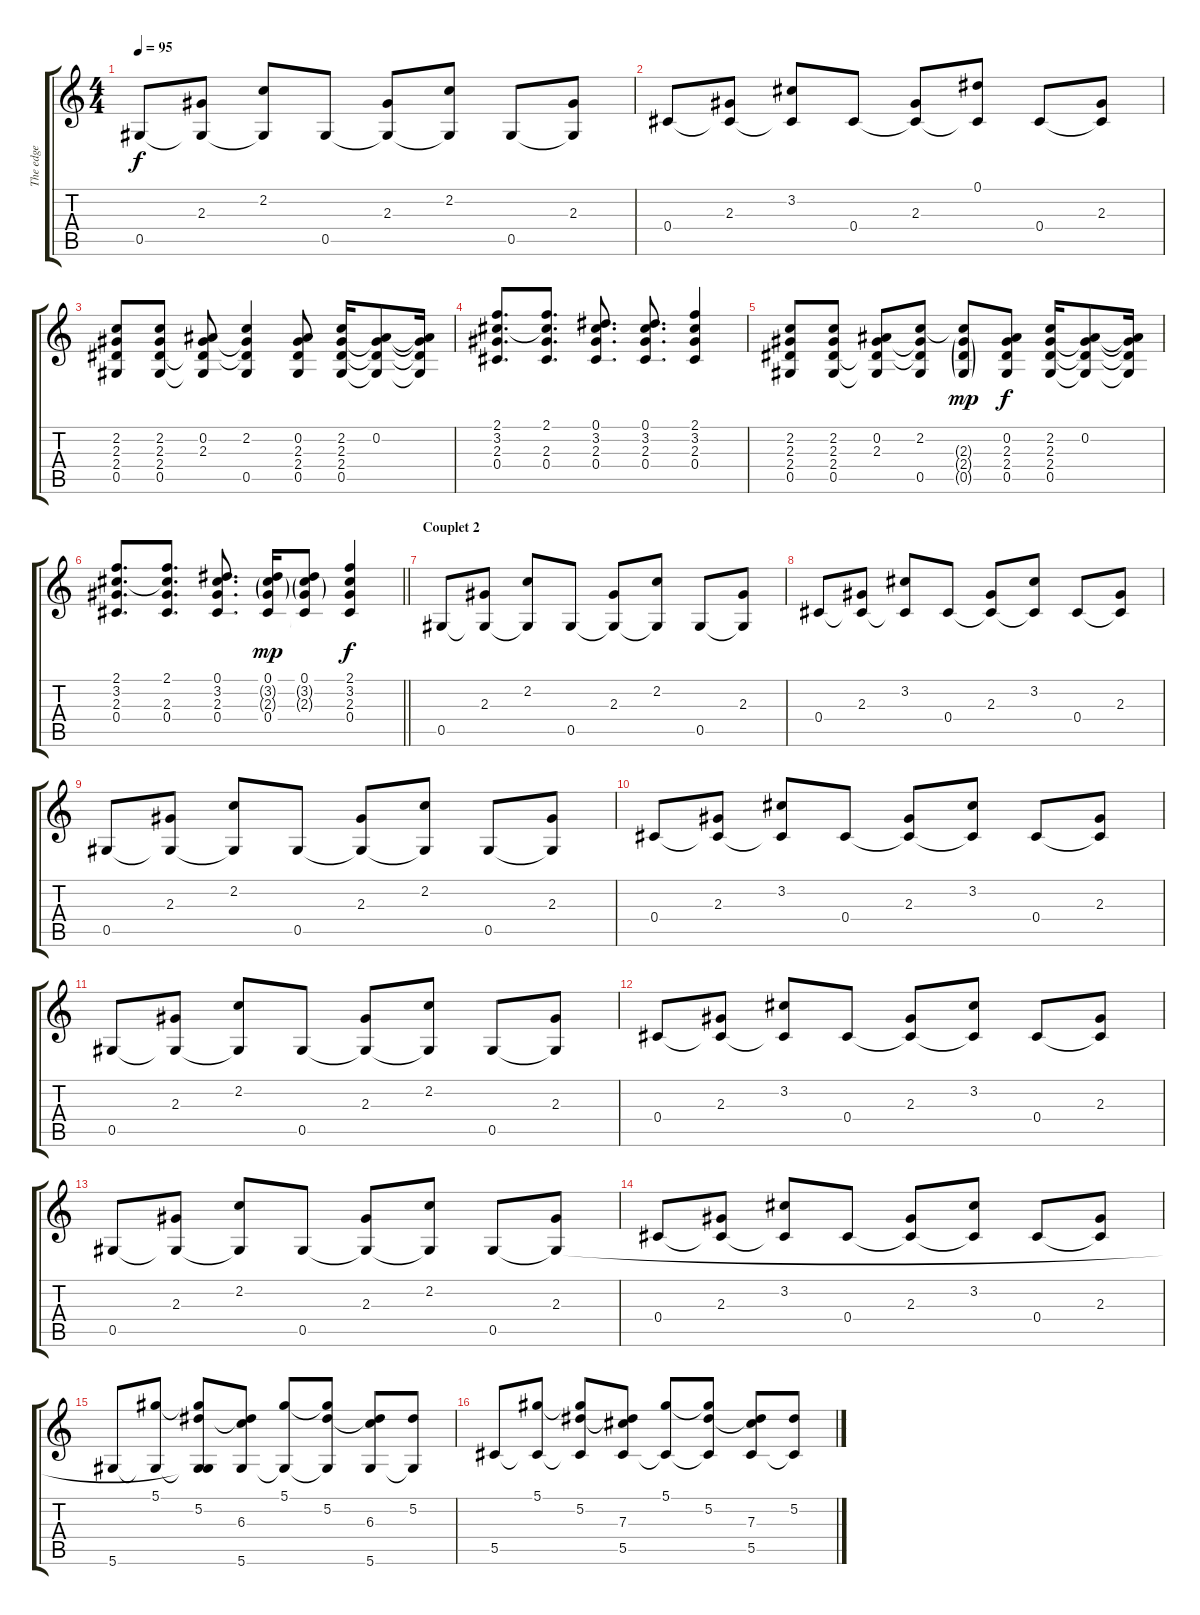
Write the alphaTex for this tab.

\track ("The edge" "The edge") {instrument electricguitarjazz}
\staff {score tabs}
\tuning (Eb4 Bb3 Gb3 Db3 Ab2 Eb2) {hide}
\ts (4 4)
\tempo 95
\clef g2
\ks c
0.5.8{dy f} (2.3 0.5{t}).8 (2.2 0.5{t}).8 0.5.8 (2.3 0.5{t}).8 (2.2 0.5{t}).8 0.5.8 (2.3 0.5{t}).8 |
0.4.8 (2.3 0.4{t}).8 (3.2 0.4{t}).8 0.4.8 (2.3 0.4{t}).8 (0.1 0.4{t}).8 0.4.8 (2.3 0.4{t}).8 |
(2.2 2.3 2.4 0.5).8 (2.2 2.3 2.4 0.5).8 (0.2 2.3 2.4{t} 0.5{t}).8 (2.2 2.3{t} 2.4{t} 0.5).4 (0.2 2.3 2.4 0.5).8 (2.2 2.3 2.4 0.5).16 (0.2 2.3{t} 2.4{t} 0.5{t}).8 (0.2{t} 2.3{t} 2.4{t} 0.5{t}).16 |
(2.1 3.2 2.3 0.4).8{d} (2.1 3.2{t} 2.3 0.4).8{d} (0.1 3.2 2.3 0.4).8{d} (0.1 3.2 2.3 0.4).8{d} (2.1 3.2 2.3 0.4).4 |
(2.2 2.3 2.4 0.5).8 (2.2 2.3 2.4 0.5).8 (0.2 2.3 2.4{t} 0.5{t}).8 (2.2 2.3{t} 2.4{t} 0.5).8 (2.2{t} 2.3{g} 2.4{g} 0.5{g}).8{dy mp} (0.2 2.3 2.4 0.5).8{dy f} (2.2 2.3 2.4 0.5).16 (0.2 2.3{t} 2.4{t} 0.5{t}).8 (0.2{t} 2.3{t} 2.4{t} 0.5{t}).16 |
\barLineRight lightlight
(2.1 3.2 2.3 0.4).8{d} (2.1 3.2{t} 2.3 0.4).8{d} (0.1 3.2 2.3 0.4).8{d} (0.1 3.2{g} 2.3{g} 0.4).16{dy mp} (0.1 3.2{g} 2.3{g} 0.4{t}).8 (2.1 3.2 2.3 0.4).4{dy f} |
\section ("" "Couplet 2")
0.5.8 (2.3 0.5{t}).8 (2.2 0.5{t}).8 0.5.8 (2.3 0.5{t}).8 (2.2 0.5{t}).8 0.5.8 (2.3 0.5{t}).8 |
0.4.8 (2.3 0.4{t}).8 (3.2 0.4{t}).8 0.4.8 (2.3 0.4{t}).8 (3.2 0.4{t}).8 0.4.8 (2.3 0.4{t}).8 |
0.5.8 (2.3 0.5{t}).8 (2.2 0.5{t}).8 0.5.8 (2.3 0.5{t}).8 (2.2 0.5{t}).8 0.5.8 (2.3 0.5{t}).8 |
0.4.8 (2.3 0.4{t}).8 (3.2 0.4{t}).8 0.4.8 (2.3 0.4{t}).8 (3.2 0.4{t}).8 0.4.8 (2.3 0.4{t}).8 |
0.5.8 (2.3 0.5{t}).8 (2.2 0.5{t}).8 0.5.8 (2.3 0.5{t}).8 (2.2 0.5{t}).8 0.5.8 (2.3 0.5{t}).8 |
0.4.8 (2.3 0.4{t}).8 (3.2 0.4{t}).8 0.4.8 (2.3 0.4{t}).8 (3.2 0.4{t}).8 0.4.8 (2.3 0.4{t}).8 |
0.5.8 (2.3 0.5{t}).8 (2.2 0.5{t}).8 0.5.8 (2.3 0.5{t}).8 (2.2 0.5{t}).8 0.5.8 (2.3 0.5{t}).8 |
0.4.8 (2.3 0.4{t}).8 (3.2 0.4{t}).8 0.4.8 (2.3 0.4{t}).8 (3.2 0.4{t}).8 0.4.8 (2.3 0.4{t}).8 |
5.6.8 (5.1 5.6{t}).8 (5.1{t} 5.2 0.5{t} 5.6{t}).8 (5.2{t} 6.3 5.6).8 (5.1 5.6{t}).8 (5.1{t} 5.2 5.6{t}).8 (5.2{t} 6.3 5.6).8 (5.2 5.6{t}).8 |
5.5.8 (5.1 5.5{t}).8 (5.1{t} 5.2 5.5{t}).8 (5.2{t} 7.3 5.5).8 (5.1 5.5{t}).8 (5.1{t} 5.2 5.5{t}).8 (5.2{t} 7.3 5.5).8 (5.2 5.5{t}).8
